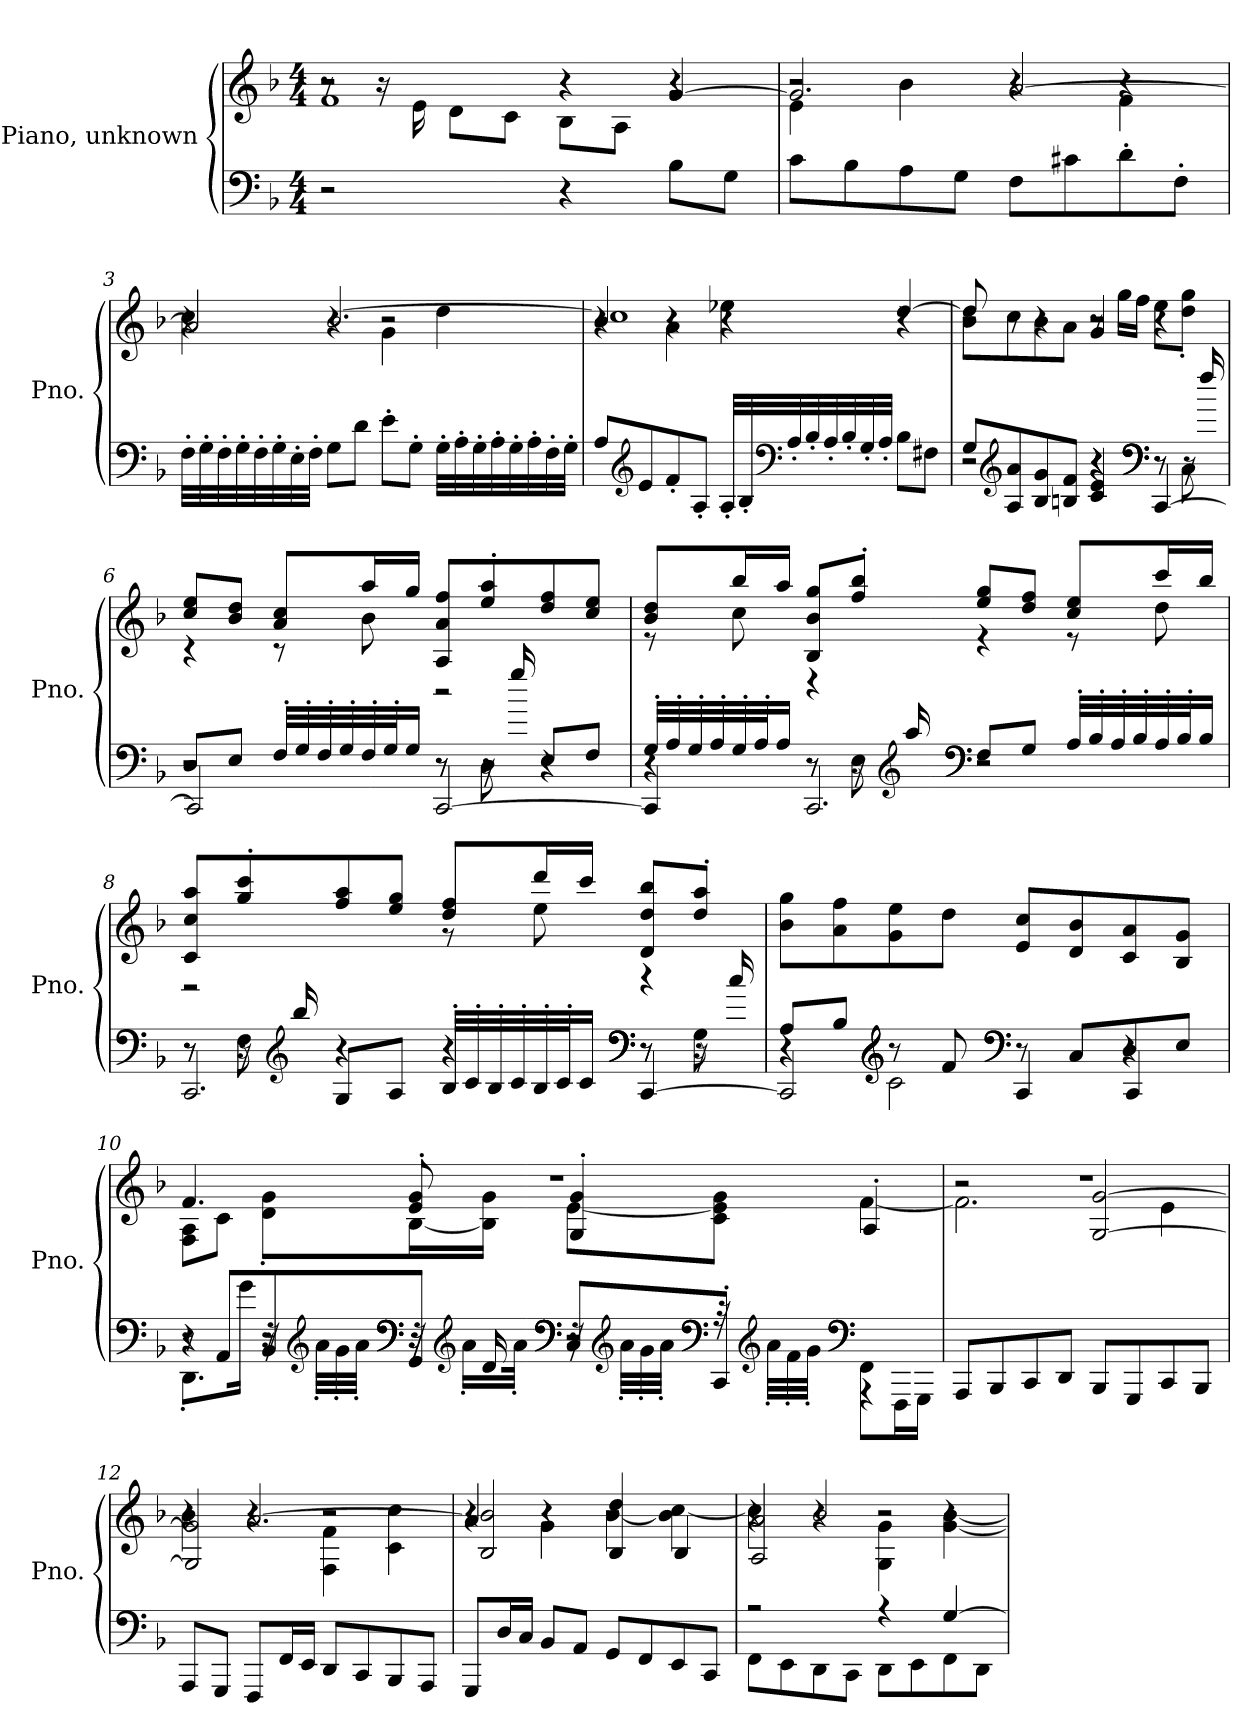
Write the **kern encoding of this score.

**kern	**kern
*part1	*part1
*staff2	*staff1
*I"Piano, unknown	*
*I'Pno.	*
*clefF4	*clefG2
*k[b-]	*k[b-]
*M4/4	*M4/4
*MM120	*MM120
=1	=1
*	*^
*	*	*^
2r	2r	8r	1f
.	.	16r	.
.	.	16e\	.
.	.	8d\L	.
.	.	8c\J	.
4r	4r	8B-\L	.
.	.	8A\J	.
8B-\L	[4g/	4r	.
8G\J	.	.	.
=2	=2	=2	=2
8c\L	2.g/]	4e\	2r
8B-\	.	.	.
8A\	.	4b-\	.
8G\J	.	.	.
8F\L	.	4r	[2a/
8c#X\	.	.	.
8d'\	4r	4f\	.
8F'\J	.	.	.
=3	=3	=3	=3
32F'\LLL	4r	4cc\	2a/]
32G'\	.	.	.
32F'\	.	.	.
32G'\	.	.	.
32F'\	.	.	.
32G'\	.	.	.
32E'\	.	.	.
32F'\JJJ	.	.	.
8G\L	[2.b-/	4r	.
8d\J	.	.	.
8e'\L	.	4g\	2r
8G'\J	.	.	.
32G'\LLL	.	4dd\	.
32A'\	.	.	.
32G'\	.	.	.
32A'\	.	.	.
32G'\	.	.	.
32A'\	.	.	.
32F'\	.	.	.
32G'\JJJ	.	.	.
!!LO:LB:g=z	!!	!!
=4	=4	=4	=4
8A/L	4b-/]	4r	1cc
*clefG2	*	*	*
8e/	.	.	.
8f'/	4r	4a\	.
8A'/J	.	.	.
32A'/LLL	4r	4ee-X\	.
32B-'/	.	.	.
*clefF4	*	*	*
32A'/	.	.	.
32B-'/	.	.	.
32A'/	.	.	.
32B-'/	.	.	.
32G'/	.	.	.
32A'/JJJ	.	.	.
8B-\L	[4dd/	4r	.
8F#X\J	.	.	.
=5	=5	=5	=5
*^	*	*	*
*	*^	*	*	*
8G/L	2r	2r	8dd/]	8b-\L	2r
*clefG2	*	*	*	*	*
8A/ 8a/	.	.	8r	8cc\	.
8B-/ 8g/	.	.	4r	8b-\	.
8Bn/ 8f/J	.	.	.	8a\J	.
4c/ 4e/	4r	4r	2r	8r	4g/
.	.	.	.	16gg\LL	.
.	.	.	.	16ff\JJ	.
*clefF4	*	*	*	*	*
8r	8r	[4CC/	.	8ee\L	4r
16r	8C\	.	.	8dd\' 8gg\'J	.
16ff/	.	.	.	.	.
*	*	*	*	*v	*v
!!LO:LB:g=z
=6	=6	=6	=6	=6
8D/L	2r	2CC/]	8cc/ 8ee/L	4r
8E/J	.	.	8b-/ 8dd/J	.
32F'/LLL	.	.	8a/ 8cc/L	8r
32G'/	.	.	.	.
32F'/	.	.	.	.
32G'/	.	.	.	.
32F'/	.	.	16aa/L	8b-\
32G'/J	.	.	.	.
16G/JJ	.	.	16gg/JJ	.
8r	8r	[2CC/	8A/ 8a/ 8ff/L	2r
16r	8D\	.	8ee/' 8aa/'	.
16gg/	.	.	.	.
8E/L	4r	.	8dd/ 8ff/	.
8F/J	.	.	8cc/ 8ee/J	.
=7	=7	=7	=7	=7
32G'/LLL	4r	4CC/]	8b-/ 8dd/L	8r
32A'/	.	.	.	.
32G'/	.	.	.	.
32A'/	.	.	.	.
32G'/	.	.	16bb-/L	8cc\
32A'/J	.	.	.	.
16A/JJ	.	.	16aa/JJ	.
8r	8r	2.CC/	8B-/ 8b-/ 8gg/L	4r
16r	8E\	.	8ff/' 8bb-/'J	.
*clefG2	*	*	*	*
16aa/	.	.	.	.
*clefF4	*	*	*	*
8F/L	2r	.	8ee/ 8gg/L	4r
8G/J	.	.	8dd/ 8ff/J	.
32A'/LLL	.	.	8cc/ 8ee/L	8r
32B-'/	.	.	.	.
32A'/	.	.	.	.
32B-'/	.	.	.	.
32A'/	.	.	16ccc/L	8dd\
32B-'/J	.	.	.	.
16B-/JJ	.	.	16bb-/JJ	.
!!LO:LB:g=z	!!
=8	=8	=8	=8	=8
8r	8r	2.CC/	8c/ 8cc/ 8aa/L	2r
16r	8F\	.	8gg/' 8ccc/'	.
*clefG2	*	*	*	*
16bb-/	.	.	.	.
8G/L	4r	.	8ff/ 8aa/	.
8A/J	.	.	8ee/ 8gg/J	.
32B-'/LLL	4r	.	8dd/ 8ff/L	8r
32c'/	.	.	.	.
32B-'/	.	.	.	.
32c'/	.	.	.	.
32B-'/	.	.	16ddd/L	8ee\
32c'/J	.	.	.	.
16c/JJ	.	.	16ccc/JJ	.
*clefF4	*	*	*	*
8r	8r	[4CC/	8d/ 8dd/ 8bb-/L	4r
16r	8G\	.	8dd/' 8aa/'J	.
16cc/	.	.	.	.
*	*	*	*v	*v
=9	=9	=9	=9
8A/L	4r	2CC/]	8b-\ 8gg\L
8B-/J	.	.	8a\ 8ff\
*clefG2	*	*	*
8r	2c\	.	8g\ 8ee\
8f/	.	.	8dd\J
*clefF4	*	*	*
8r	.	4CC/	8e/ 8cc/L
8C/L	.	.	8d/ 8b-/
8D/	4r	4CC/	8c/ 8a/
8E/J	.	.	8B-/ 8g/J
!!LO:LB:g=z
=10	=10	=10	=10
*	*	*	*^
*	*	*	*	*^
4r	8.DD'\L	8r	1r	8F\ 8A\L	4.f/
.	.	8AA/L	.	8c\J	.
.	16g\Jk	.	.	.	.
8r	32r	8BB-/	.	8d\' 8g\'L	.
*clefG2	*	*	*	*	*
.	32a'\LLL	.	.	.	.
.	32g'\	.	.	.	.
.	32a'\JJJ	.	.	.	.
*clefF4	*	*	*	*	*
16r	32r	8GG/J	.	[16B-\L	8e/' 8g/'
*clefG2	*	*	*	*	*
.	16a'\LL	.	.	.	.
16d/	.	.	.	16B-\] 16g\JJ	.
.	32a'\JJk	.	.	.	.
*clefF4	*	*	*	*	*
2r	32r	8C/L	.	[8e\L	4G/' 4g/'
*clefG2	*	*	*	*	*
.	32a'\LLL	.	.	.	.
.	32g'\	.	.	.	.
.	32a'\JJJ	.	.	.	.
*clefF4	*	*	*	*	*
.	32r	8CC'/J	.	8c\ 8e\] 8g\J	.
*clefG2	*	*	*	*	*
.	32a'\LLL	.	.	.	.
.	32f'\	.	.	.	.
.	32g'\JJJ	.	.	.	.
*clefF4	*	*	*	*	*
.	8FF\L	4r	.	[4f\	4A'/
.	16FFF\L	.	.	.	.
.	16GGG\JJ	.	.	.	.
*v	*v	*v	*	*	*
!!LO:LB:g=z	!!	!!
=11	=11	=11	=11
8AAA/L	1r	2.f\]	2r
8BBB-/	.	.	.
8CC/	.	.	.
8DD/J	.	.	.
8BBB-/L	.	.	[2G/ [2g/
8GGG/	.	.	.
8CC/	.	4e\	.
8BBB-/J	.	.	.
=12	=12	=12	=12
8AAA/L	4r	4b-\	2G/] 2g/]
8GGG/J	.	.	.
8FFF/L	[2.a/	4r	.
16FF/L	.	.	.
16EE/JJ	.	.	.
8DD/L	.	4F\ 4f\	2r
8CC/	.	.	.
8BBB-/	.	4c\ 4cc\	.
8AAA/J	.	.	.
=13	=13	=13	=13
8GGG/L	4a/]	4r	2B-/ 2b-/
16D/L	.	.	.
16C/JJ	.	.	.
8BB-/L	4r	4g\	.
8AA/J	.	.	.
8GG/L	2r	[4b-\	4B-/ 4dd/
8FF/	.	.	.
8EE/	.	4b-\] [4cc\	4B-/
8CC/J	.	.	.
=14	=14	=14	=14
*^	*	*	*
2r	8FF\L	4r	4cc\]	2A/ 2a/
.	8EE\	.	.	.
.	8DD\	2b-/	4r	.
.	8CC\J	.	.	.
4r	8DD\L	.	4G\ 4g\	2r
.	8EE\	.	.	.
[4G/	8FF\	4r	[4g\ [4b-\	.
.	8DD\J	.	.	.
*v	*v	*	*	*
*	*v	*v	*v
=	=
*-	*-
